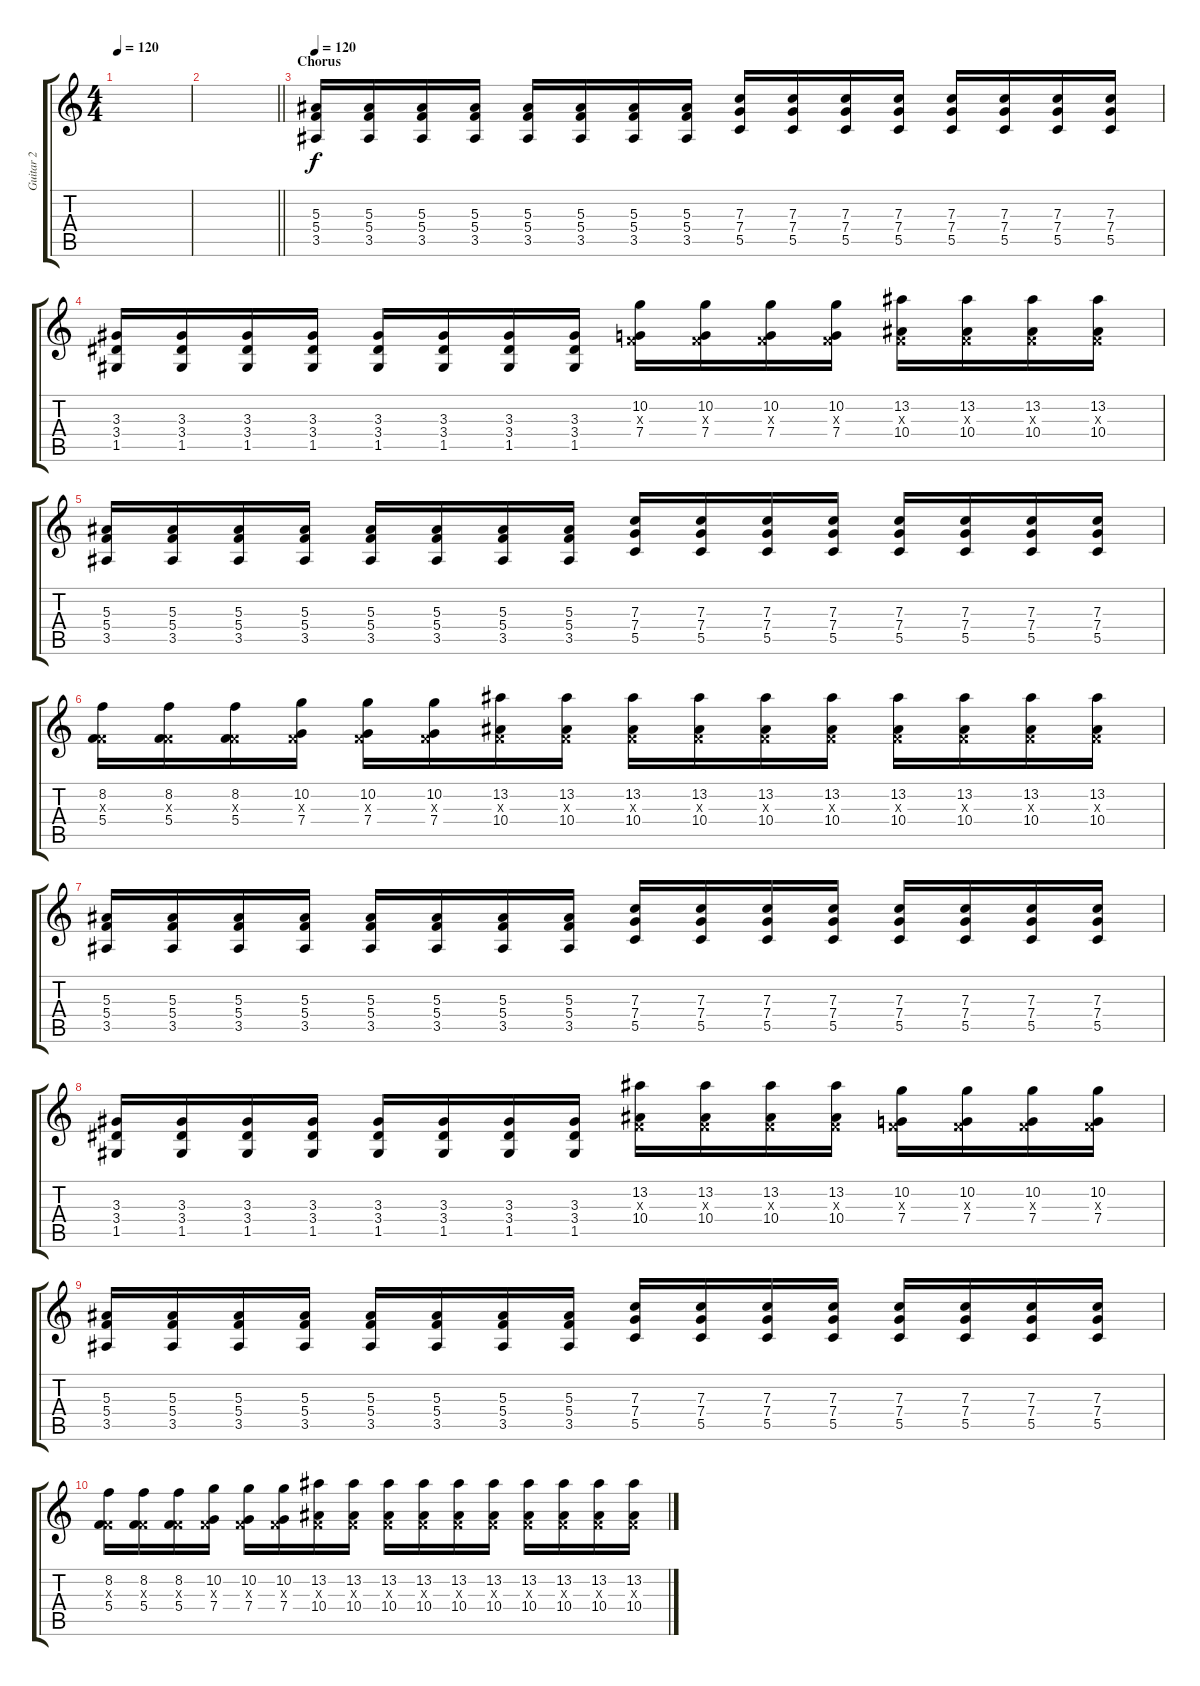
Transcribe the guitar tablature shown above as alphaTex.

\track ("Guitar 2" "Guitar 2") {instrument distortionguitar}
\staff {score tabs}
\tuning (D4 A3 F3 C3 G2 C2) {hide}
\ts (4 4)
\tempo 120
\clef g2
\ks c
|
\barLineRight lightlight
|
\section ("" "Chorus")
\tempo 120
(5.3 5.4 3.5).16 (5.3 5.4 3.5).16 (5.3 5.4 3.5).16 (5.3 5.4 3.5).16 (5.3 5.4 3.5).16 (5.3 5.4 3.5).16 (5.3 5.4 3.5).16 (5.3 5.4 3.5).16 (7.3 7.4 5.5).16 (7.3 7.4 5.5).16 (7.3 7.4 5.5).16 (7.3 7.4 5.5).16 (7.3 7.4 5.5).16 (7.3 7.4 5.5).16 (7.3 7.4 5.5).16 (7.3 7.4 5.5).16 |
(3.3 3.4 1.5).16 (3.3 3.4 1.5).16 (3.3 3.4 1.5).16 (3.3 3.4 1.5).16 (3.3 3.4 1.5).16 (3.3 3.4 1.5).16 (3.3 3.4 1.5).16 (3.3 3.4 1.5).16 (10.2 0.3{x} 7.4).16 (10.2 0.3{x} 7.4).16 (10.2 0.3{x} 7.4).16 (10.2 0.3{x} 7.4).16 (13.2 0.3{x} 10.4).16 (13.2 0.3{x} 10.4).16 (13.2 0.3{x} 10.4).16 (13.2 0.3{x} 10.4).16 |
(5.3 5.4 3.5).16 (5.3 5.4 3.5).16 (5.3 5.4 3.5).16 (5.3 5.4 3.5).16 (5.3 5.4 3.5).16 (5.3 5.4 3.5).16 (5.3 5.4 3.5).16 (5.3 5.4 3.5).16 (7.3 7.4 5.5).16 (7.3 7.4 5.5).16 (7.3 7.4 5.5).16 (7.3 7.4 5.5).16 (7.3 7.4 5.5).16 (7.3 7.4 5.5).16 (7.3 7.4 5.5).16 (7.3 7.4 5.5).16 |
(8.2 0.3{x} 5.4).16 (8.2 0.3{x} 5.4).16 (8.2 0.3{x} 5.4).16 (10.2 0.3{x} 7.4).16 (10.2 0.3{x} 7.4).16 (10.2 0.3{x} 7.4).16 (13.2 0.3{x} 10.4).16 (13.2 0.3{x} 10.4).16 (13.2 0.3{x} 10.4).16 (13.2 0.3{x} 10.4).16 (13.2 0.3{x} 10.4).16 (13.2 0.3{x} 10.4).16 (13.2 0.3{x} 10.4).16 (13.2 0.3{x} 10.4).16 (13.2 0.3{x} 10.4).16 (13.2 0.3{x} 10.4).16 |
(5.3 5.4 3.5).16 (5.3 5.4 3.5).16 (5.3 5.4 3.5).16 (5.3 5.4 3.5).16 (5.3 5.4 3.5).16 (5.3 5.4 3.5).16 (5.3 5.4 3.5).16 (5.3 5.4 3.5).16 (7.3 7.4 5.5).16 (7.3 7.4 5.5).16 (7.3 7.4 5.5).16 (7.3 7.4 5.5).16 (7.3 7.4 5.5).16 (7.3 7.4 5.5).16 (7.3 7.4 5.5).16 (7.3 7.4 5.5).16 |
(3.3 3.4 1.5).16 (3.3 3.4 1.5).16 (3.3 3.4 1.5).16 (3.3 3.4 1.5).16 (3.3 3.4 1.5).16 (3.3 3.4 1.5).16 (3.3 3.4 1.5).16 (3.3 3.4 1.5).16 (13.2 0.3{x} 10.4).16 (13.2 0.3{x} 10.4).16 (13.2 0.3{x} 10.4).16 (13.2 0.3{x} 10.4).16 (10.2 0.3{x} 7.4).16 (10.2 0.3{x} 7.4).16 (10.2 0.3{x} 7.4).16 (10.2 0.3{x} 7.4).16 |
(5.3 5.4 3.5).16 (5.3 5.4 3.5).16 (5.3 5.4 3.5).16 (5.3 5.4 3.5).16 (5.3 5.4 3.5).16 (5.3 5.4 3.5).16 (5.3 5.4 3.5).16 (5.3 5.4 3.5).16 (7.3 7.4 5.5).16 (7.3 7.4 5.5).16 (7.3 7.4 5.5).16 (7.3 7.4 5.5).16 (7.3 7.4 5.5).16 (7.3 7.4 5.5).16 (7.3 7.4 5.5).16 (7.3 7.4 5.5).16 |
(8.2 0.3{x} 5.4).16 (8.2 0.3{x} 5.4).16 (8.2 0.3{x} 5.4).16 (10.2 0.3{x} 7.4).16 (10.2 0.3{x} 7.4).16 (10.2 0.3{x} 7.4).16 (13.2 0.3{x} 10.4).16 (13.2 0.3{x} 10.4).16 (13.2 0.3{x} 10.4).16 (13.2 0.3{x} 10.4).16 (13.2 0.3{x} 10.4).16 (13.2 0.3{x} 10.4).16 (13.2 0.3{x} 10.4).16 (13.2 0.3{x} 10.4).16 (13.2 0.3{x} 10.4).16 (13.2 0.3{x} 10.4).16
